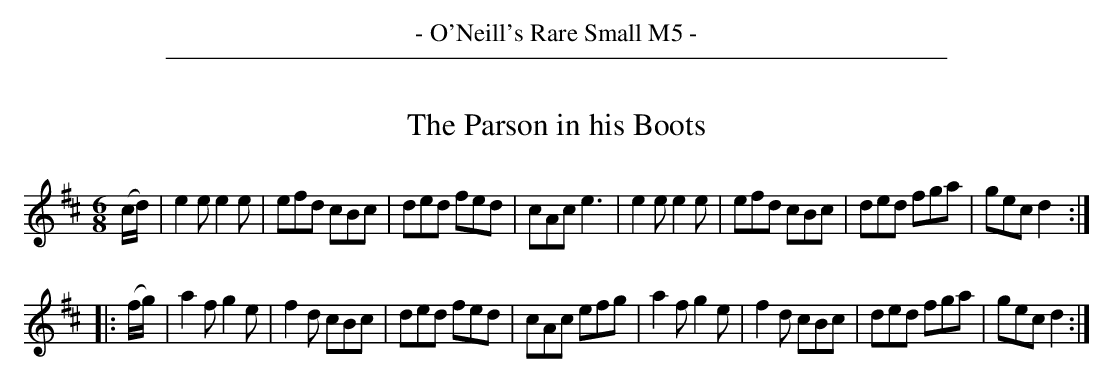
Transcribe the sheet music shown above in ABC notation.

X:1
T: The Parson in his Boots
M: 6/8
L: 1/8
K: D
(c/d/) |\
e2e e2e | efd cBc | ded fed | cAc e3 |\
e2e e2e | efd cBc | ded fga | gec d2 ::
(f/g/) |\
a2f g2e | f2d cBc | ded fed | cAc efg |\
a2f g2e | f2d cBc | ded fga | gec d2 :|
